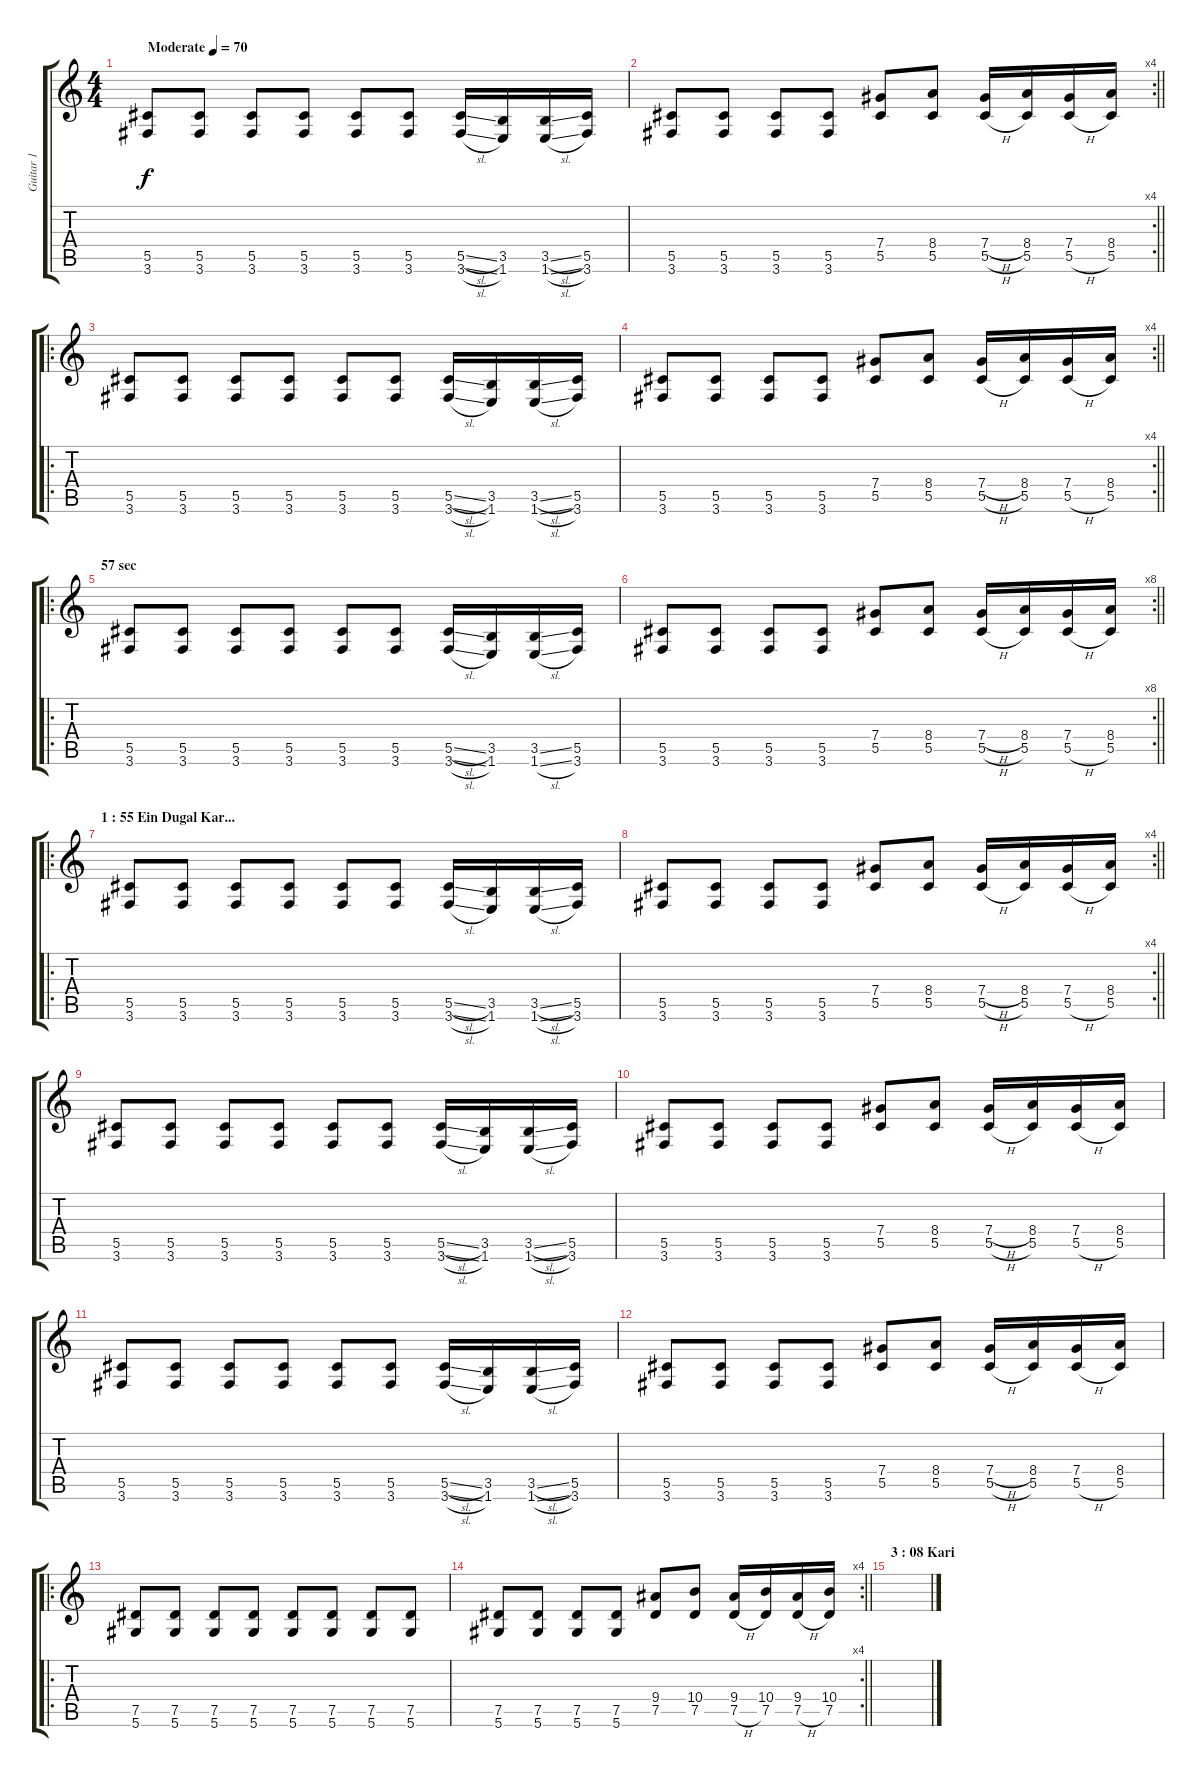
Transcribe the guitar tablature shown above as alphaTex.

\track ("Guitar 1" "Guitar 1") {instrument distortionguitar}
\staff {score tabs}
\tuning (Eb4 Bb3 Gb3 Db3 Ab2 Eb2) {hide}
\ts (4 4)
\tempo (70 "Moderate")
\clef g2
\ks c
(5.5 3.6).8{dy f instrument distortionguitar} (5.5 3.6).8 (5.5 3.6).8 (5.5 3.6).8 (5.5 3.6).8 (5.5 3.6).8 (5.5{sl} 3.6{sl}).16 (3.5 1.6).16 (3.5{sl} 1.6{sl}).16 (5.5 3.6).16 |
\rc 4
\barLineRight lightlight
(5.5 3.6).8 (5.5 3.6).8 (5.5 3.6).8 (5.5 3.6).8 (7.4 5.5).8 (8.4 5.5).8 (7.4{h} 5.5{h}).16 (8.4 5.5).16 (7.4 5.5{h}).16 (8.4 5.5).16 |
\ro
(5.5 3.6).8 (5.5 3.6).8 (5.5 3.6).8 (5.5 3.6).8 (5.5 3.6).8 (5.5 3.6).8 (5.5{sl} 3.6{sl}).16 (3.5 1.6).16 (3.5{sl} 1.6{sl}).16 (5.5 3.6).16 |
\rc 4
\barLineRight lightlight
(5.5 3.6).8 (5.5 3.6).8 (5.5 3.6).8 (5.5 3.6).8 (7.4 5.5).8 (8.4 5.5).8 (7.4{h} 5.5{h}).16 (8.4 5.5).16 (7.4 5.5{h}).16 (8.4 5.5).16 |
\ro
\section ("" "57 sec")
(5.5 3.6).8 (5.5 3.6).8 (5.5 3.6).8 (5.5 3.6).8 (5.5 3.6).8 (5.5 3.6).8 (5.5{sl} 3.6{sl}).16 (3.5 1.6).16 (3.5{ss} 1.6{sl}).16 (5.5 3.6).16 |
\rc 8
\barLineRight lightlight
(5.5 3.6).8 (5.5 3.6).8 (5.5 3.6).8 (5.5 3.6).8 (7.4 5.5).8 (8.4 5.5).8 (7.4{h} 5.5{h}).16 (8.4 5.5).16 (7.4 5.5{h}).16 (8.4 5.5).16 |
\ro
\section ("" "1 : 55 Ein Dugal Kar...")
(5.5 3.6).8 (5.5 3.6).8 (5.5 3.6).8 (5.5 3.6).8 (5.5 3.6).8 (5.5 3.6).8 (5.5{sl} 3.6{sl}).16 (3.5 1.6).16 (3.5{sl} 1.6{sl}).16 (5.5 3.6).16 |
\rc 4
\barLineRight lightlight
(5.5 3.6).8 (5.5 3.6).8 (5.5 3.6).8 (5.5 3.6).8 (7.4 5.5).8 (8.4 5.5).8 (7.4{h} 5.5{h}).16 (8.4 5.5).16 (7.4 5.5{h}).16 (8.4 5.5).16 |
(5.5 3.6).8 (5.5 3.6).8 (5.5 3.6).8 (5.5 3.6).8 (5.5 3.6).8 (5.5 3.6).8 (5.5{sl} 3.6{sl}).16 (3.5 1.6).16 (3.5{sl} 1.6{sl}).16 (5.5 3.6).16 |
(5.5 3.6).8 (5.5 3.6).8 (5.5 3.6).8 (5.5 3.6).8 (7.4 5.5).8 (8.4 5.5).8 (7.4{h} 5.5{h}).16 (8.4 5.5).16 (7.4 5.5{h}).16 (8.4 5.5).16 |
(5.5 3.6).8 (5.5 3.6).8 (5.5 3.6).8 (5.5 3.6).8 (5.5 3.6).8 (5.5 3.6).8 (5.5{sl} 3.6{sl}).16 (3.5 1.6).16 (3.5{sl} 1.6{sl}).16 (5.5 3.6).16 |
(5.5 3.6).8 (5.5 3.6).8 (5.5 3.6).8 (5.5 3.6).8 (7.4 5.5).8 (8.4 5.5).8 (7.4{h} 5.5{h}).16 (8.4 5.5).16 (7.4 5.5{h}).16 (8.4 5.5).16 |
\ro
(7.5 5.6).8 (7.5 5.6).8 (7.5 5.6).8 (7.5 5.6).8 (7.5 5.6).8 (7.5 5.6).8 (7.5 5.6).8 (7.5 5.6).8 |
\rc 4
\barLineRight lightlight
(7.5 5.6).8 (7.5 5.6).8 (7.5 5.6).8 (7.5 5.6).8 (9.4 7.5).8 (10.4 7.5).8 (9.4 7.5{h}).16 (10.4 7.5).16 (9.4 7.5{h}).16 (10.4 7.5).16 |
\section ("" "3 : 08 Kari ")
